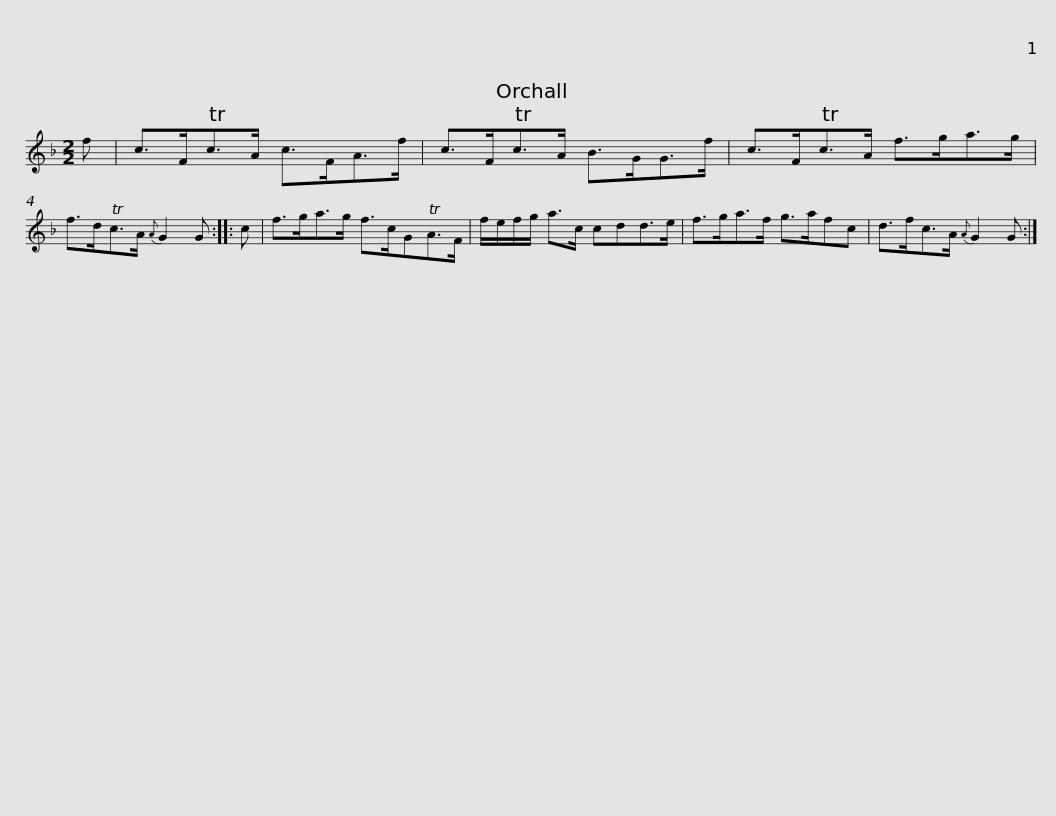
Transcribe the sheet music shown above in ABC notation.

X:1
L:1/8
M:2/2
I:linebreak $
K:F
V:1 treble
V:1
 f | c>FTc>A c>FA>f | c>FTc>A B>GG>f | c>FTc>A f>ga>g | f>dTc>A{A} G2 G :: %5
 c |$ f>ga>g f>cGTA>F | f/e/f/g/ a>c cdd>e | f>ga>f g>afc | d>fc>A{A} G2 G :| %10
